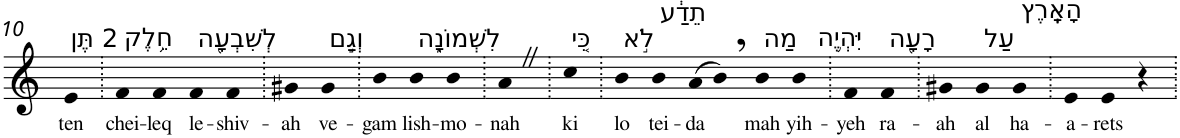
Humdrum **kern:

**kern	**text
*part1	*part1
*staff1	*staff1
*I"Piano	*
*I'Pno	*
!!LO:PB:g=z
*clefG2	*
*k[]	*
=10	=10
!LO:TX:a:t=2 תֶּן	!
!	!LO:LY:b
4e	ten
=11.	=11.
!LO:TX:a:t=חֵ֥לֶק	!
!	!LO:LY:b
4f	chei-
!	!LO:LY:b
4f	-leq
!LO:TX:a:t=לְשִׁבְעָ֖ה	!
!	!LO:LY:b
4f	le-
!	!LO:LY:b
4f	-shiv-
=12.	=12.
!	!LO:LY:b
4g#X	-ah
!LO:TX:a:t=וְגַ֣ם	!
!	!LO:LY:b
4g#	ve-
=13.	=13.
!	!LO:LY:b
4b	-gam
!LO:TX:a:t=לִשְׁמוֹנָ֑ה	!
!	!LO:LY:b
4b	lish-
!	!LO:LY:b
4b	-mo-
=14.	=14.
!	!LO:LY:b
4aZ	-nah
=15.	=15.
!LO:TX:a:t=כִּ֚י	!
!	!LO:LY:b
4cc	ki
=16.	=16.
!LO:TX:a:t=לֹ֣א	!
!	!LO:LY:b
4b	lo
!LO:TX:a:t=תֵדַ֔ע	!
!	!LO:LY:b
4b	tei-
!	!LO:LY:b
(>8a	-da
8b,)	.
!LO:TX:a:t=מַה	!
!	!LO:LY:b
4b	mah
!LO:TX:a:t=יִּהְיֶ֥ה	!
!	!LO:LY:b
4b	yih-
=17.	=17.
!	!LO:LY:b
4f	-yeh
!LO:TX:a:t=רָעָ֖ה	!
!	!LO:LY:b
4f	ra-
=18.	=18.
!	!LO:LY:b
4g#X	-ah
!LO:TX:a:t=עַל	!
!	!LO:LY:b
4g#	al
!LO:TX:a:t=הָאָֽרֶץ	!
!	!LO:LY:b
4g#	ha-
=19.	=19.
!	!LO:LY:b
4e	-a-
!	!LO:LY:b
4e	-rets
4r	.
=.	=.
*-	*-
